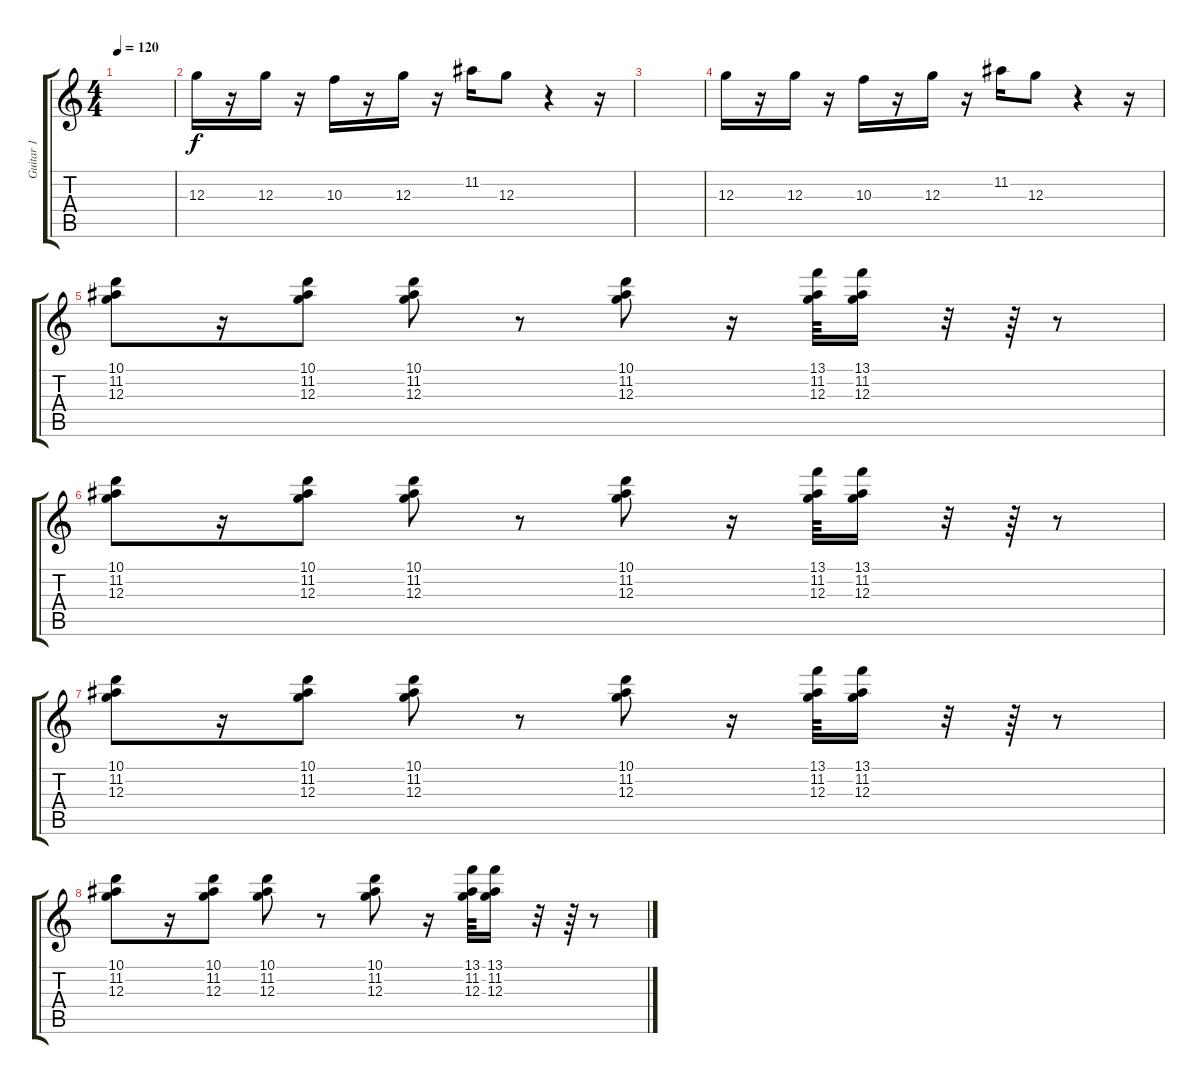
\track ("Guitar 1" "Guitar 1") {instrument acousticguitarsteel}
\staff {score tabs}
\tuning (E4 B3 G3 D3 A2 E2) {hide}
\ts (4 4)
\tempo 120
\clef g2
\ks c
|
12.3.16 r.16 12.3.16 r.16 10.3.16 r.16 12.3.16 r.16 11.2.16 12.3.8 r.4 r.16 |
|
12.3.16 r.16 12.3.16 r.16 10.3.16 r.16 12.3.16 r.16 11.2.16 12.3.8 r.4 r.16 |
(10.1 11.2 12.3).8 r.16 (10.1 11.2 12.3).8 (10.1 11.2 12.3).8 r.8 (10.1 11.2 12.3).8 r.16 (13.1 11.2 12.3).64 (13.1 11.2 12.3).16 r.32 r.64 r.8 |
(10.1 11.2 12.3).8 r.16 (10.1 11.2 12.3).8 (10.1 11.2 12.3).8 r.8 (10.1 11.2 12.3).8 r.16 (13.1 11.2 12.3).64 (13.1 11.2 12.3).16 r.32 r.64 r.8 |
(10.1 11.2 12.3).8 r.16 (10.1 11.2 12.3).8 (10.1 11.2 12.3).8 r.8 (10.1 11.2 12.3).8 r.16 (13.1 11.2 12.3).64 (13.1 11.2 12.3).16 r.32 r.64 r.8 |
(10.1 11.2 12.3).8 r.16 (10.1 11.2 12.3).8 (10.1 11.2 12.3).8 r.8 (10.1 11.2 12.3).8 r.16 (13.1 11.2 12.3).64 (13.1 11.2 12.3).16 r.32 r.64 r.8
